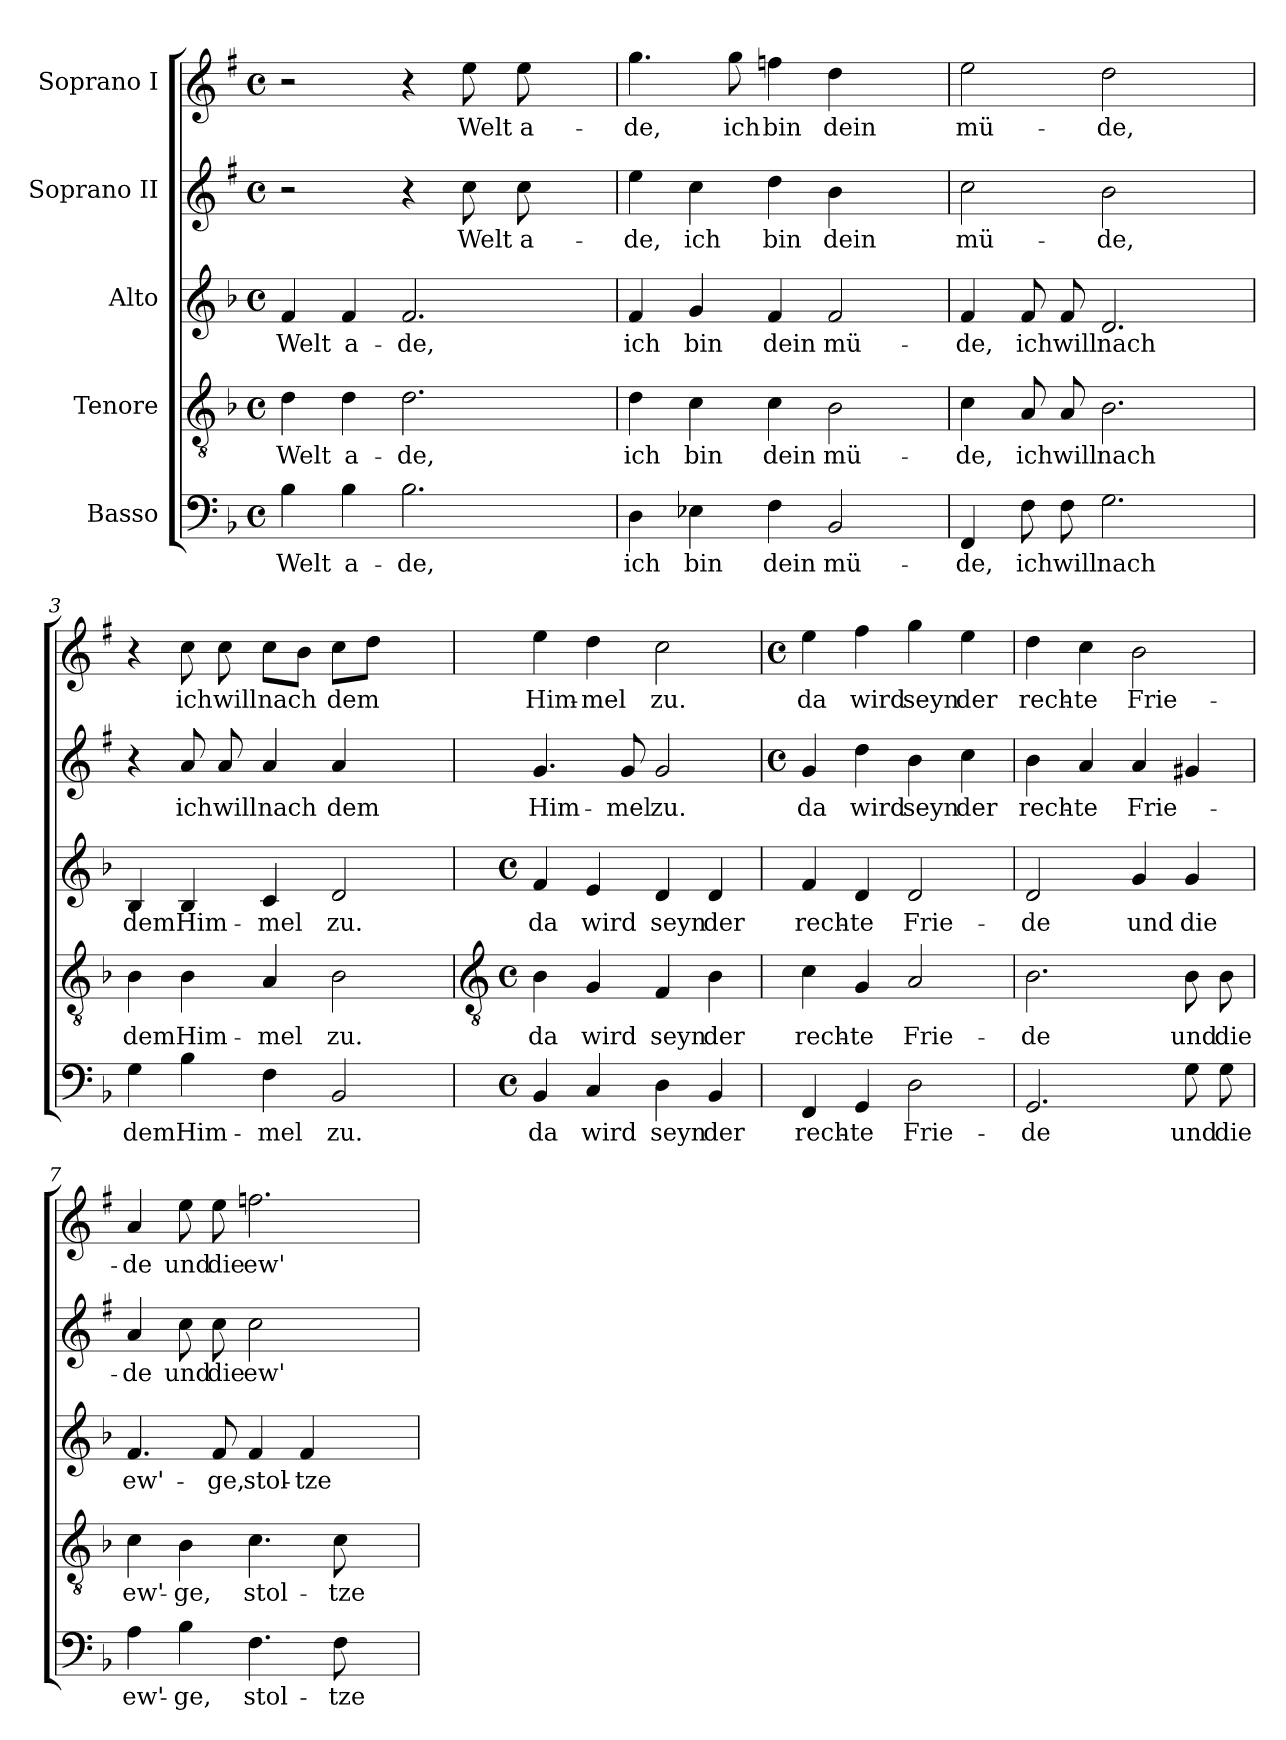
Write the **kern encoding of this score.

**kern	**text	**kern	**text	**kern	**text	**kern	**text	**kern	**text
*part5	*part5	*part4	*part4	*part3	*part3	*part2	*part2	*part1	*part1
*staff5	*staff5	*staff4	*staff4	*staff3	*staff3	*staff2	*staff2	*staff1	*staff1
*I"Basso	*	*I"Tenore	*	*I"Alto	*	*I"Soprano II	*	*I"Soprano I	*
*clefF4	*	*clefGv2	*	*clefG2	*	*clefG2	*	*clefG2	*
*	*	*	*	*	*	*ITrd1c2	*	*ITrd1c2	*
*k[b-]	*	*k[b-]	*	*k[b-]	*	*k[b-]	*	*k[b-]	*
*F:	*	*F:	*	*F:	*	*F:	*	*F:	*
*M4/4	*	*M4/4	*	*M4/4	*	*M4/4	*	*M4/4	*
*met(c)	*	*met(c)	*	*met(c)	*	*met(c)	*	*met(c)	*
=1	=1	=1	=1	=1	=1	=1	=1	=1	=1
!	!LO:LY:b	!	!LO:LY:b	!	!LO:LY:b	!	!	!	!
4B-	Welt	4d	Welt	4f	Welt	2r	.	2r	.
!	!LO:LY:b	!	!LO:LY:b	!	!LO:LY:b	!	!	!	!
4B-	a-	4d	a-	4f	a-	.	.	.	.
!	!LO:LY:b	!	!LO:LY:b	!	!LO:LY:b	!	!	!	!
2.B-	-de,	2.d	-de,	2.f	-de,	4r	.	4r	.
!	!	!	!	!	!	!	!LO:LY:b	!	!LO:LY:b
.	.	.	.	.	.	8b-	Welt	8dd	Welt
!	!	!	!	!	!	!	!LO:LY:b	!	!LO:LY:b
.	.	.	.	.	.	8b-	a-	8dd	a-
.	.	.	.	.	.	4ryy	.	4ryy	.
=1A	=1A	=1A	=1A	=1A	=1A	=1A	=1A	=1A	=1A
!	!LO:LY:b	!	!LO:LY:b	!	!LO:LY:b	!	!LO:LY:b	!	!LO:LY:b
4D	ich	4d	ich	4f	ich	4dd	-de,	4.ff	-de,
!	!LO:LY:b	!	!LO:LY:b	!	!LO:LY:b	!	!LO:LY:b	!	!
4E-X	bin	4c	bin	4g	bin	4b-	ich	.	.
!	!	!	!	!	!	!	!	!	!LO:LY:b
.	.	.	.	.	.	.	.	8ff	ich
!	!LO:LY:b	!	!LO:LY:b	!	!LO:LY:b	!	!LO:LY:b	!	!LO:LY:b
4F	dein	4c	dein	4f	dein	4cc	bin	4ee-X	bin
!	!LO:LY:b	!	!LO:LY:b	!	!LO:LY:b	!	!LO:LY:b	!	!LO:LY:b
2BB-	mü-	2B-	mü-	2f	mü-	4a	dein	4cc	dein
.	.	.	.	.	.	4ryy	.	4ryy	.
=2A	=2A	=2A	=2A	=2A	=2A	=2A	=2A	=2A	=2A
!	!LO:LY:b	!	!LO:LY:b	!	!LO:LY:b	!	!LO:LY:b	!	!LO:LY:b
4FF	-de,	4c	-de,	4f	-de,	2b-	mü-	2dd	mü-
!	!LO:LY:b	!	!LO:LY:b	!	!LO:LY:b	!	!	!	!
8F	ich	8A	ich	8f	ich	.	.	.	.
!	!LO:LY:b	!	!LO:LY:b	!	!LO:LY:b	!	!	!	!
8F	will	8A	will	8f	will	.	.	.	.
!	!LO:LY:b	!	!LO:LY:b	!	!LO:LY:b	!	!LO:LY:b	!	!LO:LY:b
2.G	nach	2.B-	nach	2.d	nach	2a	-de,	2cc	-de,
.	.	.	.	.	.	4ryy	.	4ryy	.
=3A	=3A	=3A	=3A	=3A	=3A	=3A	=3A	=3A	=3A
!	!LO:LY:b	!	!LO:LY:b	!	!LO:LY:b	!	!	!	!
4G	dem	4B-	dem	4B-	dem	4r	.	4r	.
!	!LO:LY:b	!	!LO:LY:b	!	!LO:LY:b	!	!LO:LY:b	!	!LO:LY:b
4B-	Him-	4B-	Him-	4B-	Him-	8g	ich	8b-	ich
!	!	!	!	!	!	!	!LO:LY:b	!	!LO:LY:b
.	.	.	.	.	.	8g	will	8b-	will
!	!LO:LY:b	!	!LO:LY:b	!	!LO:LY:b	!	!LO:LY:b	!	!LO:LY:b
4F	-mel	4A	-mel	4c	-mel	4g	nach	8b-L	nach
.	.	.	.	.	.	.	.	8aJ	.
!	!LO:LY:b	!	!LO:LY:b	!	!LO:LY:b	!	!LO:LY:b	!	!LO:LY:b
2BB-	zu.	2B-	zu.	2d	zu.	4g	dem	8b-L	dem
.	.	.	.	.	.	.	.	8ccJ	.
.	.	.	.	.	.	4ryy	.	4ryy	.
!!LO:LB:g=z
=4A	=4A	=4A	=4A	=4A	=4A	=4A	=4A	=4A	=4A
*	*	*clefGv2	*	*	*	*	*	*	*
*M4/4	*	*M4/4	*	*M4/4	*	*	*	*	*
*met(c)	*	*met(c)	*	*met(c)	*	*	*	*	*
!	!LO:LY:b	!	!LO:LY:b	!	!LO:LY:b	!	!LO:LY:b	!	!LO:LY:b
4BB-	da	4B-	da	4f	da	4.f	Him-	4dd	Him-
!	!LO:LY:b	!	!LO:LY:b	!	!LO:LY:b	!	!	!	!LO:LY:b
4C	wird	4G	wird	4e	wird	.	.	4cc	-mel
!	!	!	!	!	!	!	!LO:LY:b	!	!
.	.	.	.	.	.	8f	-mel	.	.
!	!LO:LY:b	!	!LO:LY:b	!	!LO:LY:b	!	!LO:LY:b	!	!LO:LY:b
4D	seyn	4F	seyn	4d	seyn	2f	zu.	2b-	zu.
!	!LO:LY:b	!	!LO:LY:b	!	!LO:LY:b	!	!	!	!
4BB-	der	4B-	der	4d	der	.	.	.	.
!!LO:LB:g=z
=5	=5	=5	=5	=5	=5	=5	=5	=5	=5
*	*	*	*	*	*	*M4/4	*	*M4/4	*
*	*	*	*	*	*	*met(c)	*	*met(c)	*
!	!LO:LY:b	!	!LO:LY:b	!	!LO:LY:b	!	!LO:LY:b	!	!LO:LY:b
4FF	rech-	4c	rech-	4f	rech-	4f	da	4dd	da
!	!LO:LY:b	!	!LO:LY:b	!	!LO:LY:b	!	!LO:LY:b	!	!LO:LY:b
4GG	-te	4G	-te	4d	-te	4cc	wird	4ee	wird
!	!LO:LY:b	!	!LO:LY:b	!	!LO:LY:b	!	!LO:LY:b	!	!LO:LY:b
2D	Frie-	2A	Frie-	2d	Frie-	4a	seyn	4ff	seyn
!	!	!	!	!	!	!	!LO:LY:b	!	!LO:LY:b
.	.	.	.	.	.	4b-	der	4dd	der
=6	=6	=6	=6	=6	=6	=6	=6	=6	=6
!	!LO:LY:b	!	!LO:LY:b	!	!LO:LY:b	!	!LO:LY:b	!	!LO:LY:b
2.GG	-de	2.B-	-de	2d	-de	4a	rech-	4cc	rech-
!	!	!	!	!	!	!	!LO:LY:b	!	!LO:LY:b
.	.	.	.	.	.	4g	-te	4b-	-te
!	!	!	!	!	!LO:LY:b	!	!LO:LY:b	!	!LO:LY:b
.	.	.	.	4g	und	4g	Frie-	2a	Frie-
!	!LO:LY:b	!	!LO:LY:b	!	!LO:LY:b	!	!	!	!
8G	und	8B-	und	4g	die	4f#X	.	.	.
!	!LO:LY:b	!	!LO:LY:b	!	!	!	!	!	!
8G	die	8B-	die	.	.	.	.	.	.
=7	=7	=7	=7	=7	=7	=7	=7	=7	=7
!	!LO:LY:b	!	!LO:LY:b	!	!LO:LY:b	!	!LO:LY:b	!	!LO:LY:b
4A	ew'-	4c	ew'-	4.f	ew'-	4g	-de	4g	-de
!	!LO:LY:b	!	!LO:LY:b	!	!	!	!LO:LY:b	!	!LO:LY:b
4B-	-ge,	4B-	-ge,	.	.	8b-	und	8dd	und
!	!	!	!	!	!LO:LY:b	!	!LO:LY:b	!	!LO:LY:b
.	.	.	.	8f	-ge,	8b-	die	8dd	die
!	!LO:LY:b	!	!LO:LY:b	!	!LO:LY:b	!	!LO:LY:b	!	!LO:LY:b
4.F	stol-	4.c	stol-	4f	stol-	2b-	ew'-	2.ee-X	ew'-
!	!	!	!	!	!LO:LY:b	!	!	!	!
.	.	.	.	4f	-tze	.	.	.	.
!	!LO:LY:b	!	!LO:LY:b	!	!	!	!	!	!
8F	-tze	8c	-tze	.	.	.	.	.	.
4ryy	.	4ryy	.	4ryy	.	4ryy	.	.	.
=	=	=	=	=	=	=	=	=	=
*-	*-	*-	*-	*-	*-	*-	*-	*-	*-
